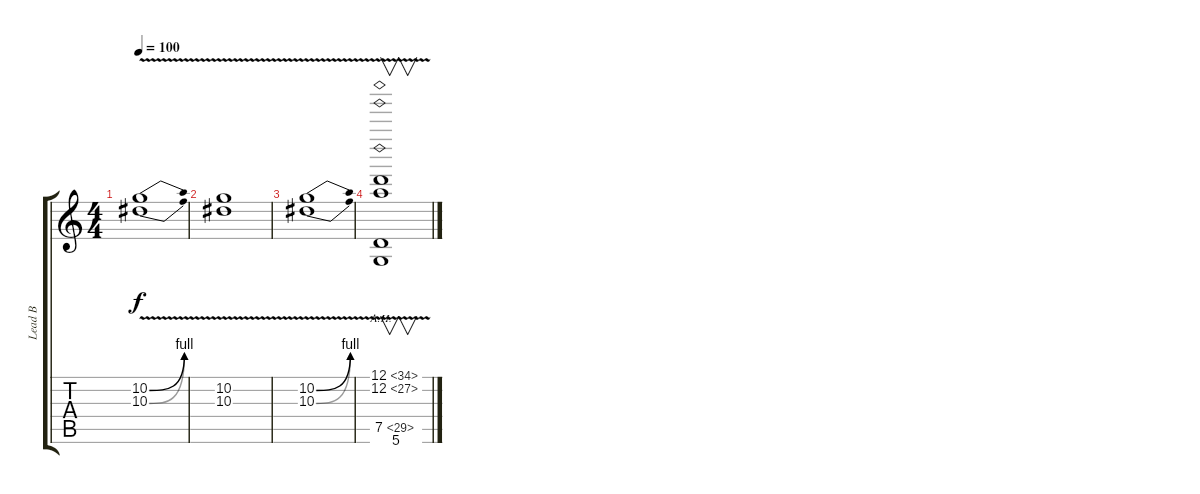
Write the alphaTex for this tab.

\track ("Lead B" "Lead B") {instrument distortionguitar}
\staff {score tabs}
\tuning (D4 A3 F3 C3 G2 D2) {hide}
\ts (4 4)
\tempo 100
\clef g2
\ks c
(10.2{be (bend 0 0 60 4) v} 10.3{be (bend 0 0 60 4) v}).1{dy f} |
(10.2{v} 10.3{v}).1 |
(10.2{be (bend 0 0 60 4) v} 10.3{be (bend 0 0 60 4) v}).1 |
(12.1{ah 22 v} 12.2{ah 15 v} 7.5{ah 22} 5.6).1{v}
